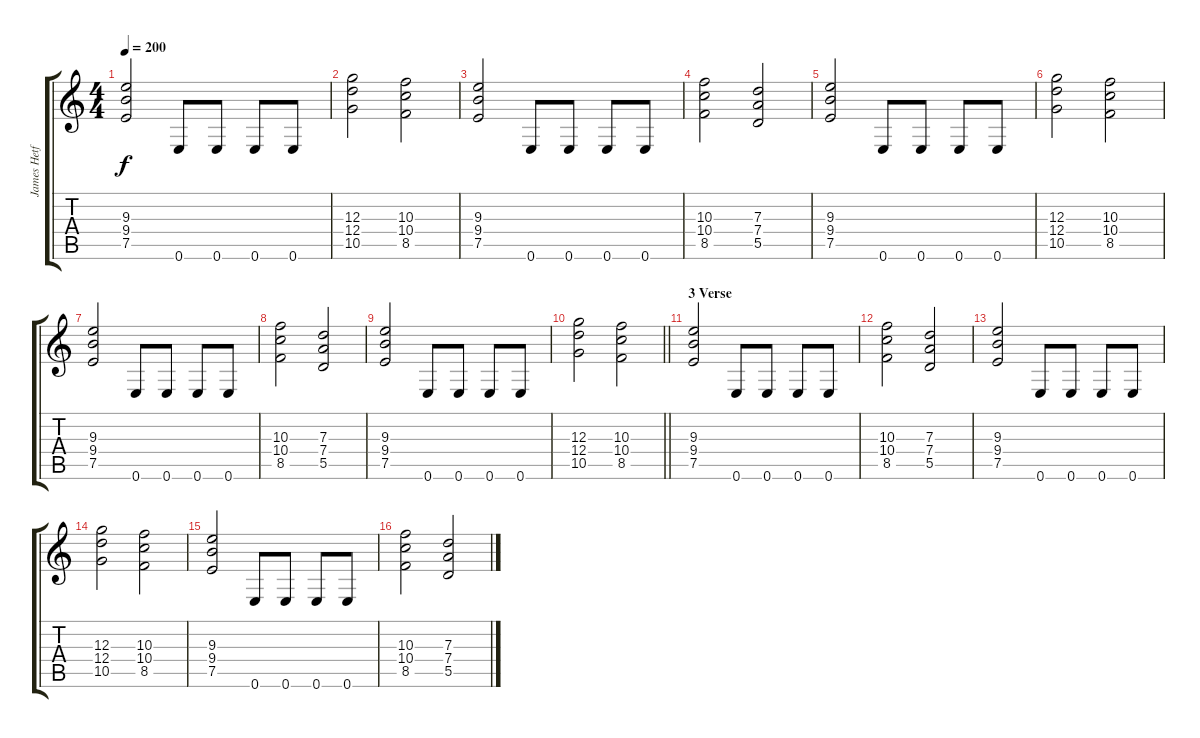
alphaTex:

\track ("James Hetfield (Guitar)" "James Hetf") {instrument distortionguitar}
\staff {score tabs}
\tuning (E4 B3 G3 D3 A2 E2) {hide}
\ts (4 4)
\tempo 200
\clef g2
\ks c
(9.3 9.4 7.5).2{dy f} 0.6.8 0.6.8 0.6.8 0.6.8 |
(12.3 12.4 10.5).2 (10.3 10.4 8.5).2 |
(9.3 9.4 7.5).2 0.6.8 0.6.8 0.6.8 0.6.8 |
(10.3 10.4 8.5).2 (7.3 7.4 5.5).2 |
(9.3 9.4 7.5).2 0.6.8 0.6.8 0.6.8 0.6.8 |
(12.3 12.4 10.5).2 (10.3 10.4 8.5).2 |
(9.3 9.4 7.5).2 0.6.8 0.6.8 0.6.8 0.6.8 |
(10.3 10.4 8.5).2 (7.3 7.4 5.5).2 |
(9.3 9.4 7.5).2 0.6.8 0.6.8 0.6.8 0.6.8 |
\barLineRight lightlight
(12.3 12.4 10.5).2 (10.3 10.4 8.5).2 |
\section ("" "3 Verse")
(9.3 9.4 7.5).2 0.6.8 0.6.8 0.6.8 0.6.8 |
(10.3 10.4 8.5).2 (7.3 7.4 5.5).2 |
(9.3 9.4 7.5).2 0.6.8 0.6.8 0.6.8 0.6.8 |
(12.3 12.4 10.5).2 (10.3 10.4 8.5).2 |
(9.3 9.4 7.5).2 0.6.8 0.6.8 0.6.8 0.6.8 |
(10.3 10.4 8.5).2 (7.3 7.4 5.5).2
